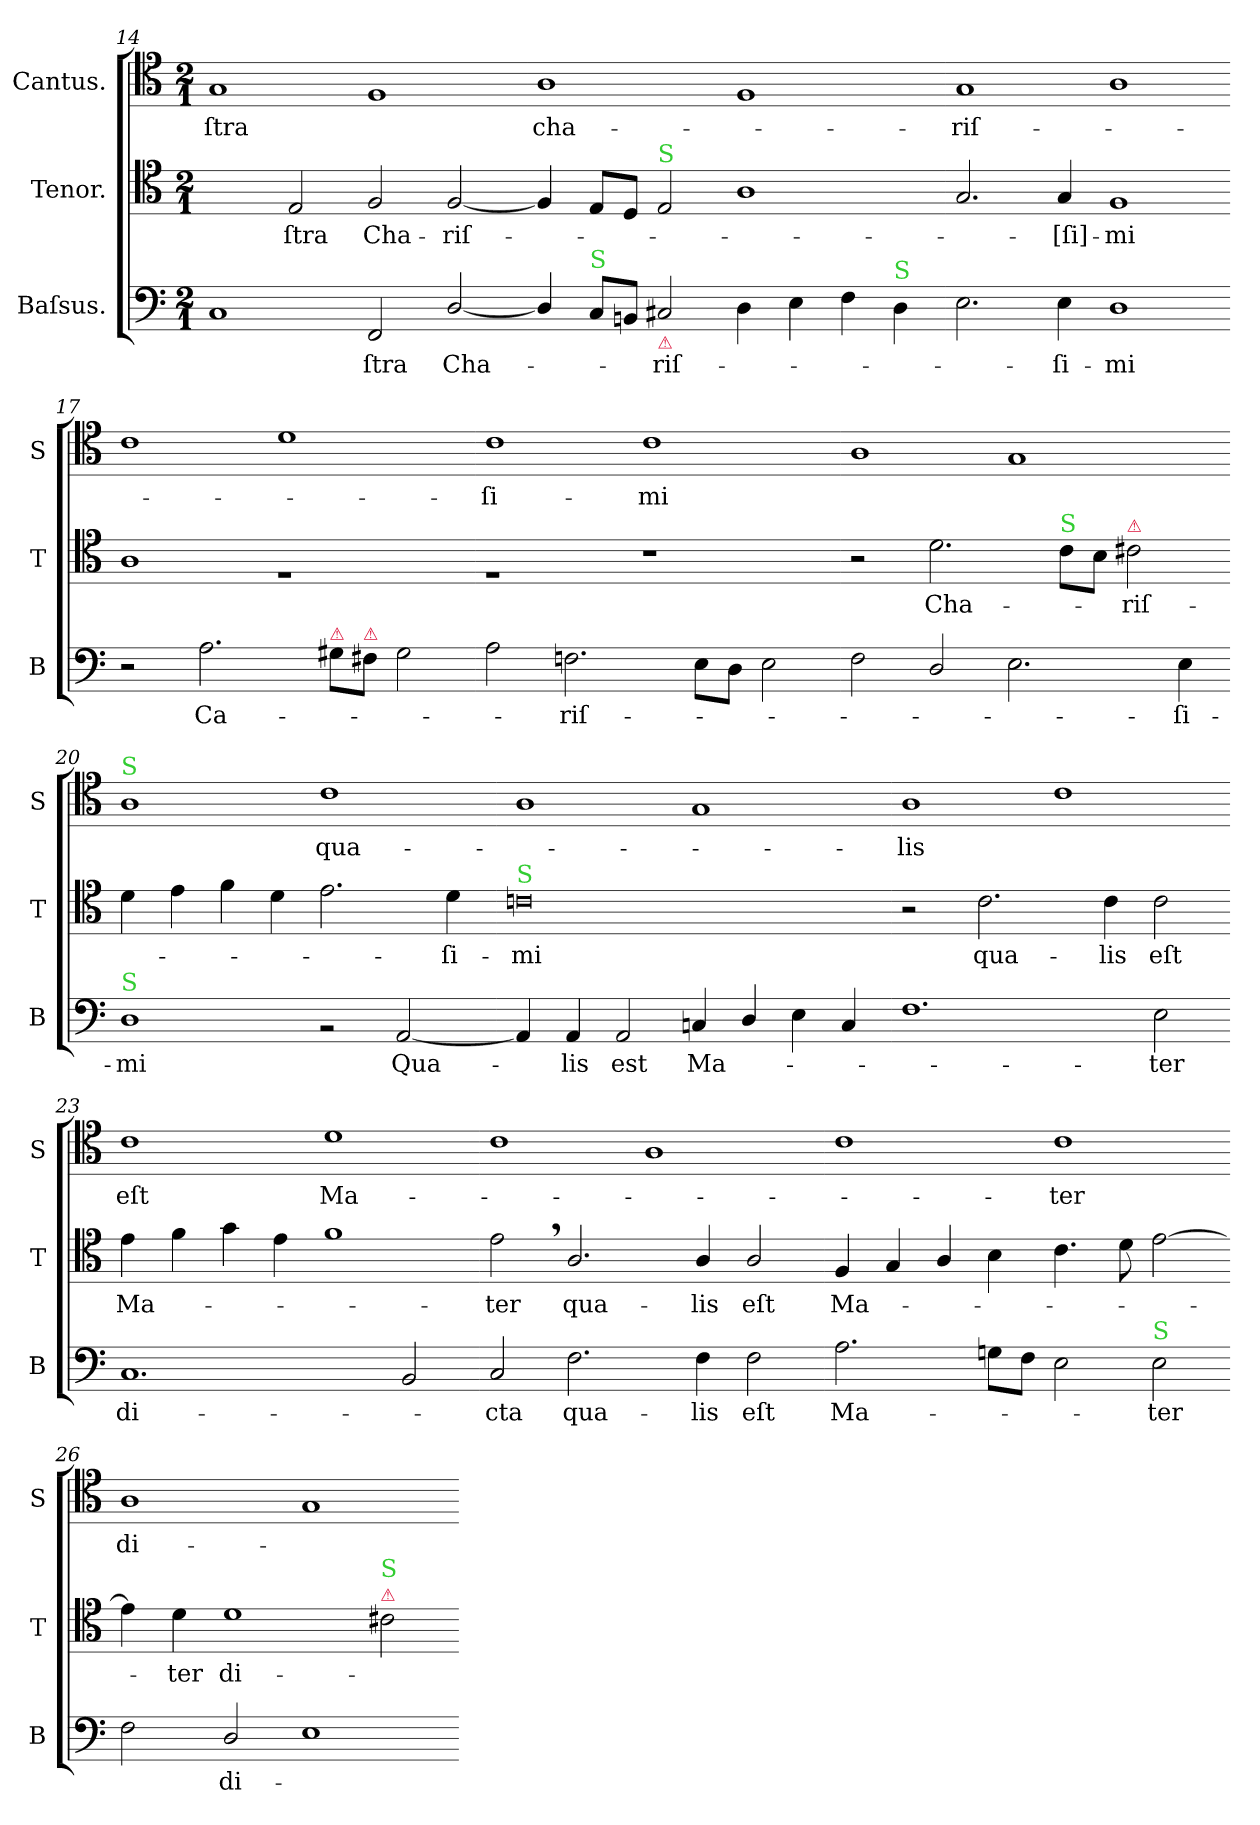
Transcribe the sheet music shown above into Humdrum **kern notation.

**kern	**text	**kern	**text	**kern	**text
*part3	*part3	*part2	*part2	*part1	*part1
*staff3	*staff3	*staff2	*staff2	*staff1	*staff1
*I"Baſsus.	*	*I"Tenor.	*	*I"Cantus.	*
*I'B	*	*I'T	*	*I'S	*
*clefF4	*	*clefC4	*	*clefC4	*
*k[]	*	*k[]	*	*k[]	*
*M2/1	*	*M2/1	*	*M2/1	*
=14	=14	=14	=14	=14	=14
1C	.	2ryy	.	1G	-ſtra
!	!	!	!LO:LY:i	!	!
.	.	2E/	-ſtra	.	.
2FF/	-ſtra	2F/	Cha-	1F	.
[2D/	Cha-	[2F/	-riſ-	.	.
=15-	=15-	=15-	=15-	=15-	=15-
4D/]	.	4F/]	.	1A	cha-
!LO:TX:a:color=limegreen:t=S	!	!	!	!	!
8C/L	.	8E/L	.	.	.
8BBn/J	.	8D/J	.	.	.
!	!	!LO:TX:a:color=limegreen:t=S	!	!	!
!LO:TX:b:color=crimson:t=⚠	!	!	!	!	!
2C#X/	-riſ-	2E/	.	.	.
4D\	.	1A	.	1F	.
4E\	.	.	.	.	.
4F\	.	.	.	.	.
!LO:TX:a:color=limegreen:t=S	!	!	!	!	!
4D\	.	.	.	.	.
=16-	=16-	=16-	=16-	=16-	=16-
2.E\	.	2.G/	.	1G	-riſ-
4E\	-ſi-	4G/	-[ſi]-	.	.
1D	-mi	1F	-mi	1A	.
=17-	=17-	=17-	=17-	=17-	=17-
2r	.	1A	.	1c	.
2.A\	Ca-	.	.	.	.
.	.	1rF	.	1d	.
!LO:TX:a:color=crimson:t=⚠	!	!	!	!	!
8G#X\L	.	.	.	.	.
!LO:TX:a:color=crimson:t=⚠	!	!	!	!	!
8F#X\J	.	.	.	.	.
2G#\	.	.	.	.	.
=18-	=18-	=18-	=18-	=18-	=18-
2A\	.	1rF	.	1c	-ſi-
2.Fn\	-riſ-	.	.	.	.
.	.	1r	.	1c	-mi
8E\L	.	.	.	.	.
8D\J	.	.	.	.	.
2E\	.	.	.	.	.
=19-	=19-	=19-	=19-	=19-	=19-
2F\	.	2r	.	1A	.
2D/	.	2.d\	Cha-	.	.
2.E\	.	.	.	1G	.
!	!	!LO:TX:a:color=limegreen:t=S	!	!	!
.	.	8c\L	.	.	.
.	.	8B\J	.	.	.
!	!	!LO:TX:a:color=crimson:t=⚠	!	!	!
.	.	2c#X\	-riſ-	.	.
4E\	-ſi-	.	.	.	.
=20-	=20-	=20-	=20-	=20-	=20-
!	!	!	!	!LO:TX:a:color=limegreen:t=S	!
!LO:TX:a:color=limegreen:t=S	!	!	!	!	!
1D	-mi	4d\	.	1A	.
.	.	4e\	.	.	.
.	.	4f\	.	.	.
.	.	4d\	.	.	.
2rBB	.	2.e\	.	1c	qua-
[2AA/	Qua-	.	.	.	.
.	.	4d\	-ſi-	.	.
=21-	=21-	=21-	=21-	=21-	=21-
!	!	!LO:TX:a:color=limegreen:t=S	!	!	!
4AA/]	.	0cn	-mi	1A	.
4AA/	-lis	.	.	.	.
2AA/	est	.	.	.	.
4Cn/	Ma-	.	.	1G	.
4D/	.	.	.	.	.
4E\	.	.	.	.	.
4C/	.	.	.	.	.
=22-	=22-	=22-	=22-	=22-	=22-
1.F	.	2r	.	1A	-lis
.	.	2.c\	qua-	.	.
.	.	.	.	1c	.
.	.	4c\	-lis	.	.
2E\	-ter	2c\	eſt	.	.
=23-	=23-	=23-	=23-	=23-	=23-
1.C	-di-	4e\	Ma-	1c	eſt
.	.	4f\	.	.	.
.	.	4g\	.	.	.
.	.	4e\	.	.	.
.	.	1f	.	1d	Ma-
2BB/	.	.	.	.	.
=24-	=24-	=24-	=24-	=24-	=24-
2C/	-cta	2e,\	-ter	1c	.
2.F\	qua-	2.A/	qua-	.	.
.	.	.	.	1A	.
4F\	-lis	4A/	-lis	.	.
2F\	eſt	2A/	eſt	.	.
=25-	=25-	=25-	=25-	=25-	=25-
2.A\	Ma-	4F/	Ma-	1c	.
.	.	4G/	.	.	.
.	.	4A/	.	.	.
8Gn\L	.	4B\	.	.	.
8F\J	.	.	.	.	.
2E\	.	4.c\	.	1c	-ter
.	.	8d\	.	.	.
!LO:TX:a:color=limegreen:t=S	!	!	!	!	!
2E\	-ter	[2e\	.	.	.
=26-	=26-	=26-	=26-	=26-	=26-
2F\	.	4e\]	.	1A	di-
.	.	4d\	-ter	.	.
2D/	di-	1d	di-	.	.
1E	.	.	.	1G	.
!	!	!LO:TX:a:color=crimson:t=⚠	!	!	!
!	!	!LO:TX:a:color=limegreen:t=S	!	!	!
.	.	2c#X\	.	.	.
=-	=-	=-	=-	=-	=-
*-	*-	*-	*-	*-	*-
